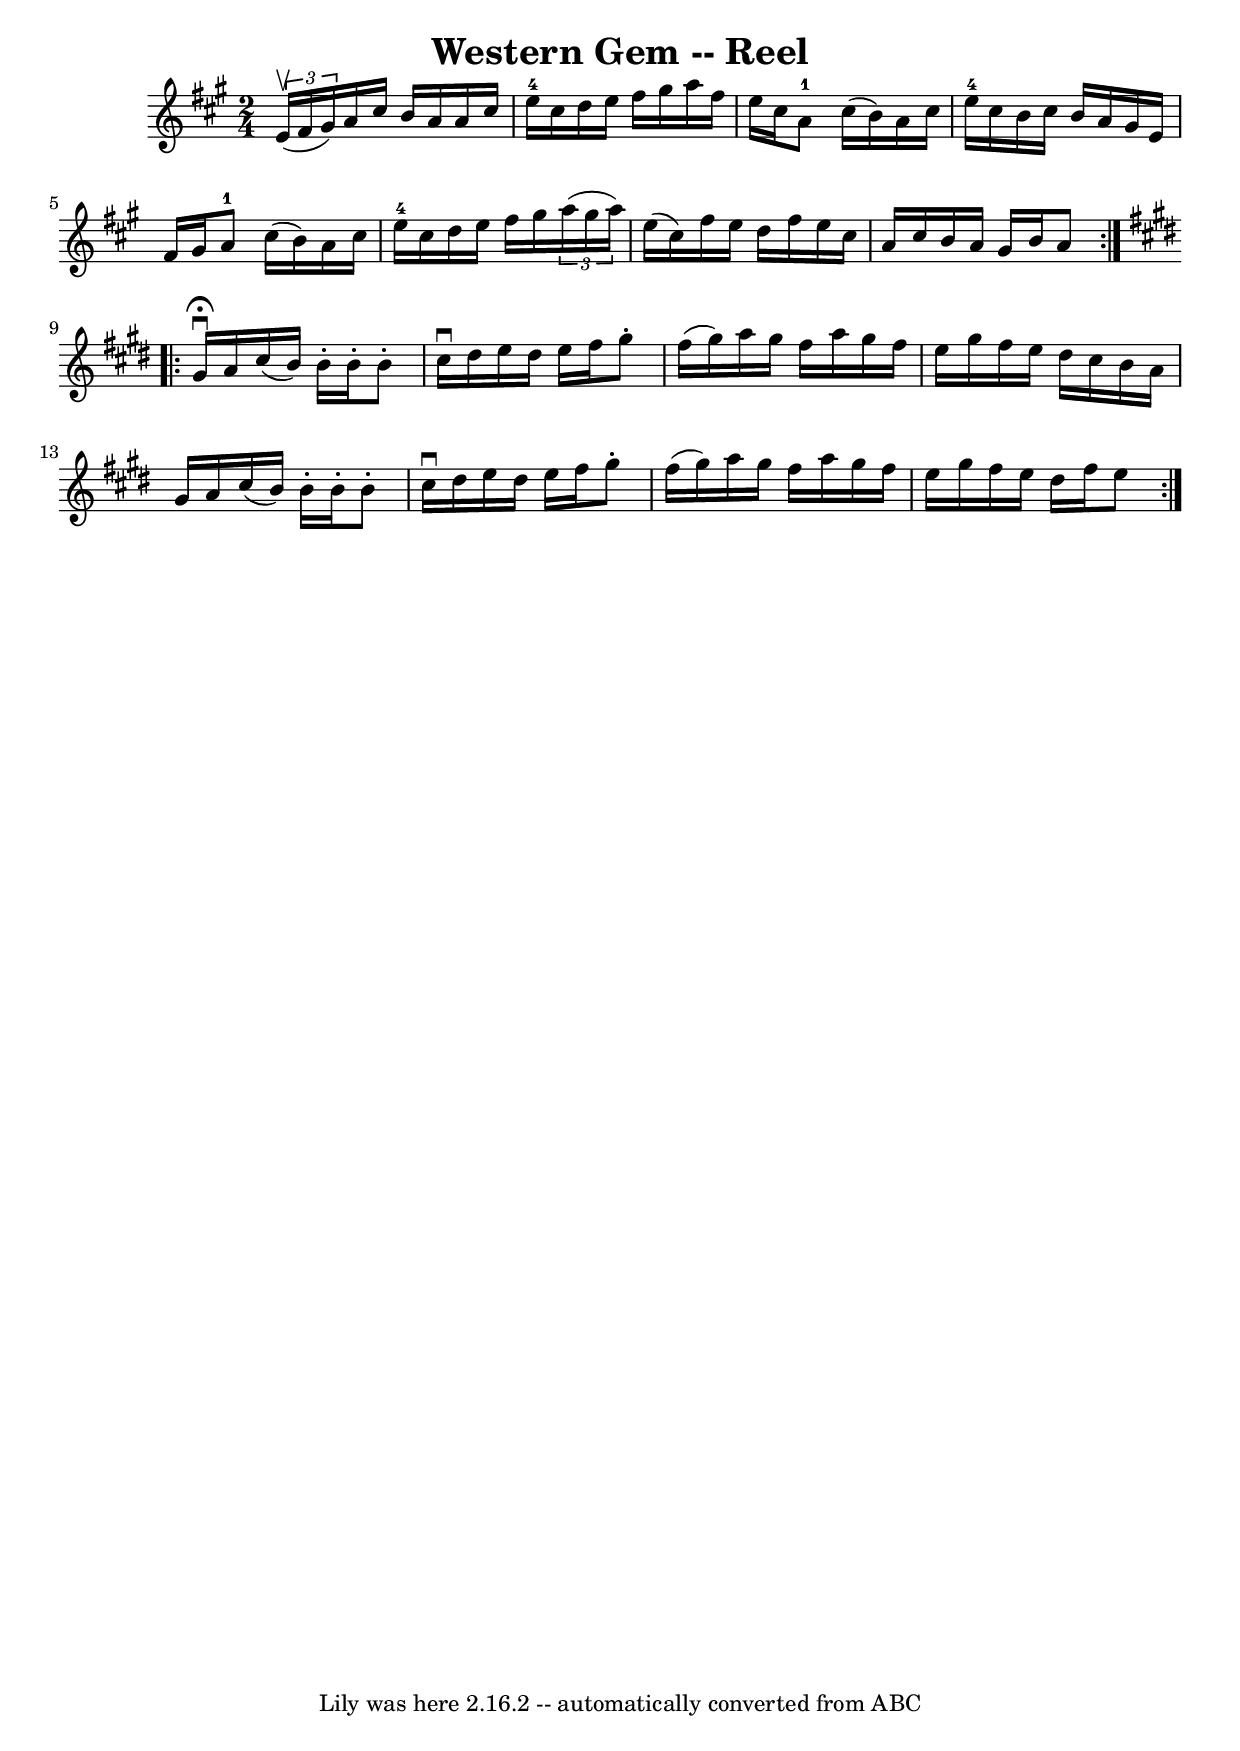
\version "2.16.2"
\include "Mammoth.ily"
\header {
  %% book = "Ryan's Mammoth Collection"
  crossRefNumber = "1"
  footnotes = "\\\\376"
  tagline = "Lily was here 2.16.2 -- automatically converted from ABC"
  title = "Western Gem -- Reel"

}
voicedefault =  {



  \repeat volta 2 {

    \time 2/4 
    \key a \major
    \times 2/3 { e'16^\upbow(fis'16 gis'16) 
	       } 
    |
    a'16 cis''16 b'16 a'16 a'16 cis''16 e''16-4   
    cis''16    |
    d''16 e''16 fis''16 gis''16 a''16 fis''16  
    e''16 cis''16    |
    a'8-1 cis''16 (b'16) a'16    
    cis''16 e''16-4 cis''16    |
    b'16 cis''16 b'16 a'16   
    gis'16 e'16 fis'16 gis'16    |
    a'8-1 cis''16 (
    b'16) a'16 cis''16 e''16-4 cis''16    |
    d''16 e''16 
    fis''16 gis''16    \times 2/3 { a''16 (gis''16 a''16) 
				  }   
    e''16 (cis''16)   |
    fis''16 e''16 d''16 fis''16    
    e''16 cis''16 a'16 cis''16    |
    b'16 a'16 gis'16    
    b'16 a'8    
  }   
  \key e \major
  
  \repeat volta 2 {
    gis'16 ^\fermata^\downbow a'16  |
    cis''16 (b'16) b'16 -. b'16 
    -. b'8 -. cis''16^\downbow dis''16    |
    e''16 dis''16    
    e''16 fis''16 gis''8 -. fis''16 (gis''16)   |
    a''16    
    gis''16 fis''16 a''16 gis''16 fis''16 e''16 gis''16    
    |
    fis''16 e''16 dis''16 cis''16 b'16 a'16 gis'16    
    a'16    |
    cis''16 (b'16) b'16 -. b'16 -. b'8 -.   
    cis''16^\downbow dis''16    |
    e''16 dis''16 e''16 fis''16  
    gis''8 -. fis''16 (gis''16)   |
    a''16 gis''16 fis''16  
    a''16 gis''16 fis''16 e''16 gis''16    |
    fis''16    
    e''16 dis''16 fis''16 e''8    
  }   

}

\score{
  <<

    \context Staff="default"
    {
      \voicedefault 
      
    }

  >>
  \layout {
    
  }
  \midi {
  }

}
